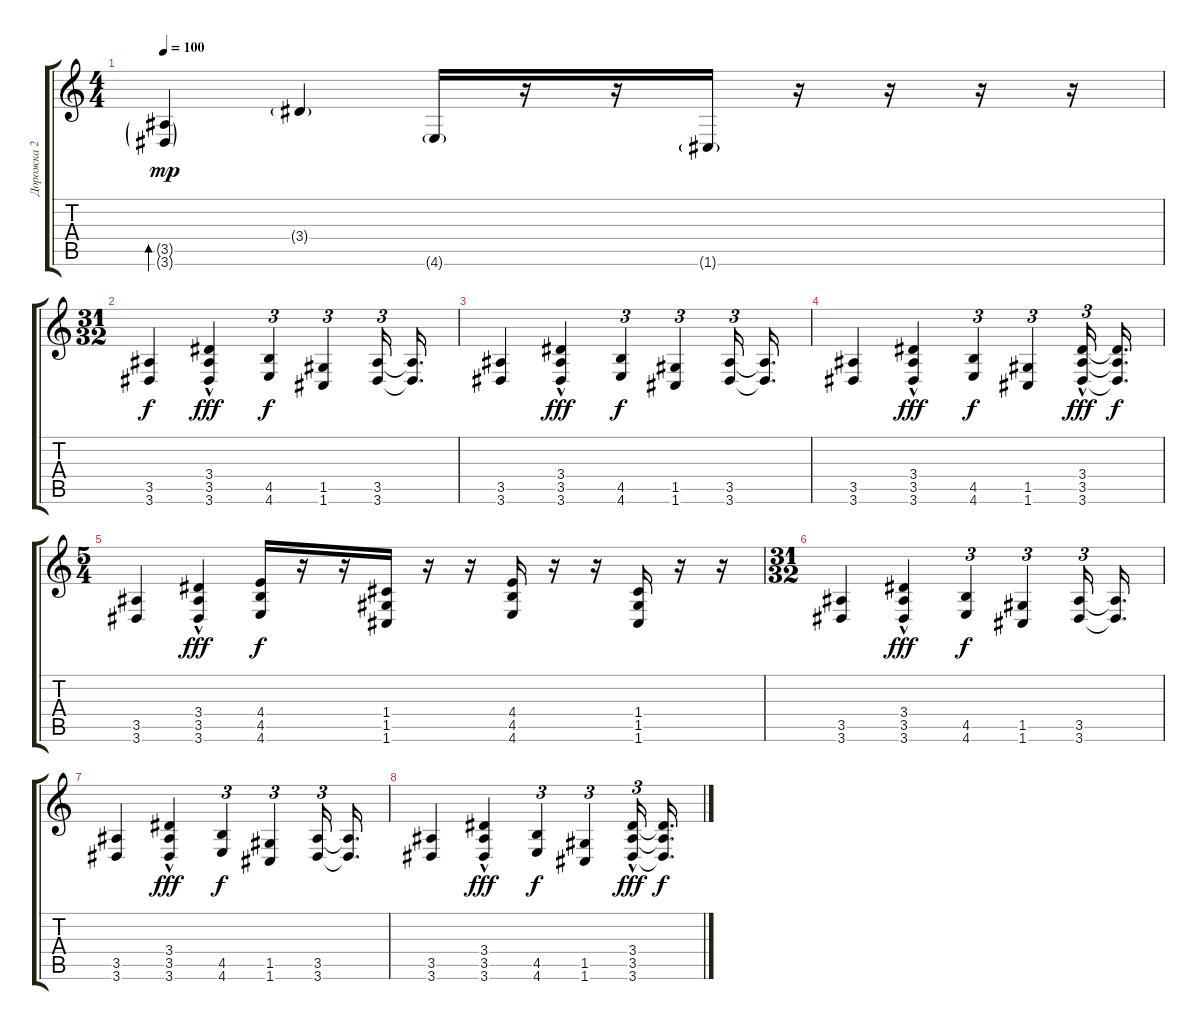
\track ("Дорожка 2" "Дорожка 2") {instrument overdrivenguitar}
\staff {score tabs}
\tuning (D4 A3 F3 C3 G2 C2) {hide}
\ts (4 4)
\tempo 100
\clef g2
\ks c
(3.5{g} 3.6{g}).4{bd 120 dy mp} 3.4{g}.4 4.6{g}.16 r.16 r.16 1.6{g}.16 r.16 r.16 r.16 r.16 |
\ts (31 32)
(3.5 3.6).4{dy f} (3.4{hac} 3.5 3.6).4{dy fff} (4.5 4.6).4{tu (3 2) dy f} (1.5 1.6).4{tu (3 2)} (3.5 3.6).16{tu (3 2)} (3.5{t} 3.6{t}).16{d} |
(3.5 3.6).4 (3.4{hac} 3.5 3.6).4{dy fff} (4.5 4.6).4{tu (3 2) dy f} (1.5 1.6).4{tu (3 2)} (3.5 3.6).16{tu (3 2)} (3.5{t} 3.6{t}).16{d} |
(3.5 3.6).4 (3.4{hac} 3.5 3.6).4{dy fff} (4.5 4.6).4{tu (3 2) dy f} (1.5 1.6).4{tu (3 2)} (3.4{hac} 3.5 3.6).16{tu (3 2) dy fff} (3.4{t} 3.5{t} 3.6{t}).16{d dy f} |
\ts (5 4)
(3.5 3.6).4 (3.4{hac} 3.5 3.6).4{dy fff} (4.4 4.5 4.6).16{dy f} r.16 r.16 (1.4 1.5 1.6).16 r.16 r.16 (4.4 4.5 4.6).16 r.16 r.16 (1.4 1.5 1.6).16 r.16 r.16 |
\ts (31 32)
(3.5 3.6).4 (3.4{hac} 3.5 3.6).4{dy fff} (4.5 4.6).4{tu (3 2) dy f} (1.5 1.6).4{tu (3 2)} (3.5 3.6).16{tu (3 2)} (3.5{t} 3.6{t}).16{d} |
(3.5 3.6).4 (3.4{hac} 3.5 3.6).4{dy fff} (4.5 4.6).4{tu (3 2) dy f} (1.5 1.6).4{tu (3 2)} (3.5 3.6).16{tu (3 2)} (3.5{t} 3.6{t}).16{d} |
(3.5 3.6).4 (3.4{hac} 3.5 3.6).4{dy fff} (4.5 4.6).4{tu (3 2) dy f} (1.5 1.6).4{tu (3 2)} (3.4{hac} 3.5 3.6).16{tu (3 2) dy fff} (3.4{t} 3.5{t} 3.6{t}).16{d dy f}
